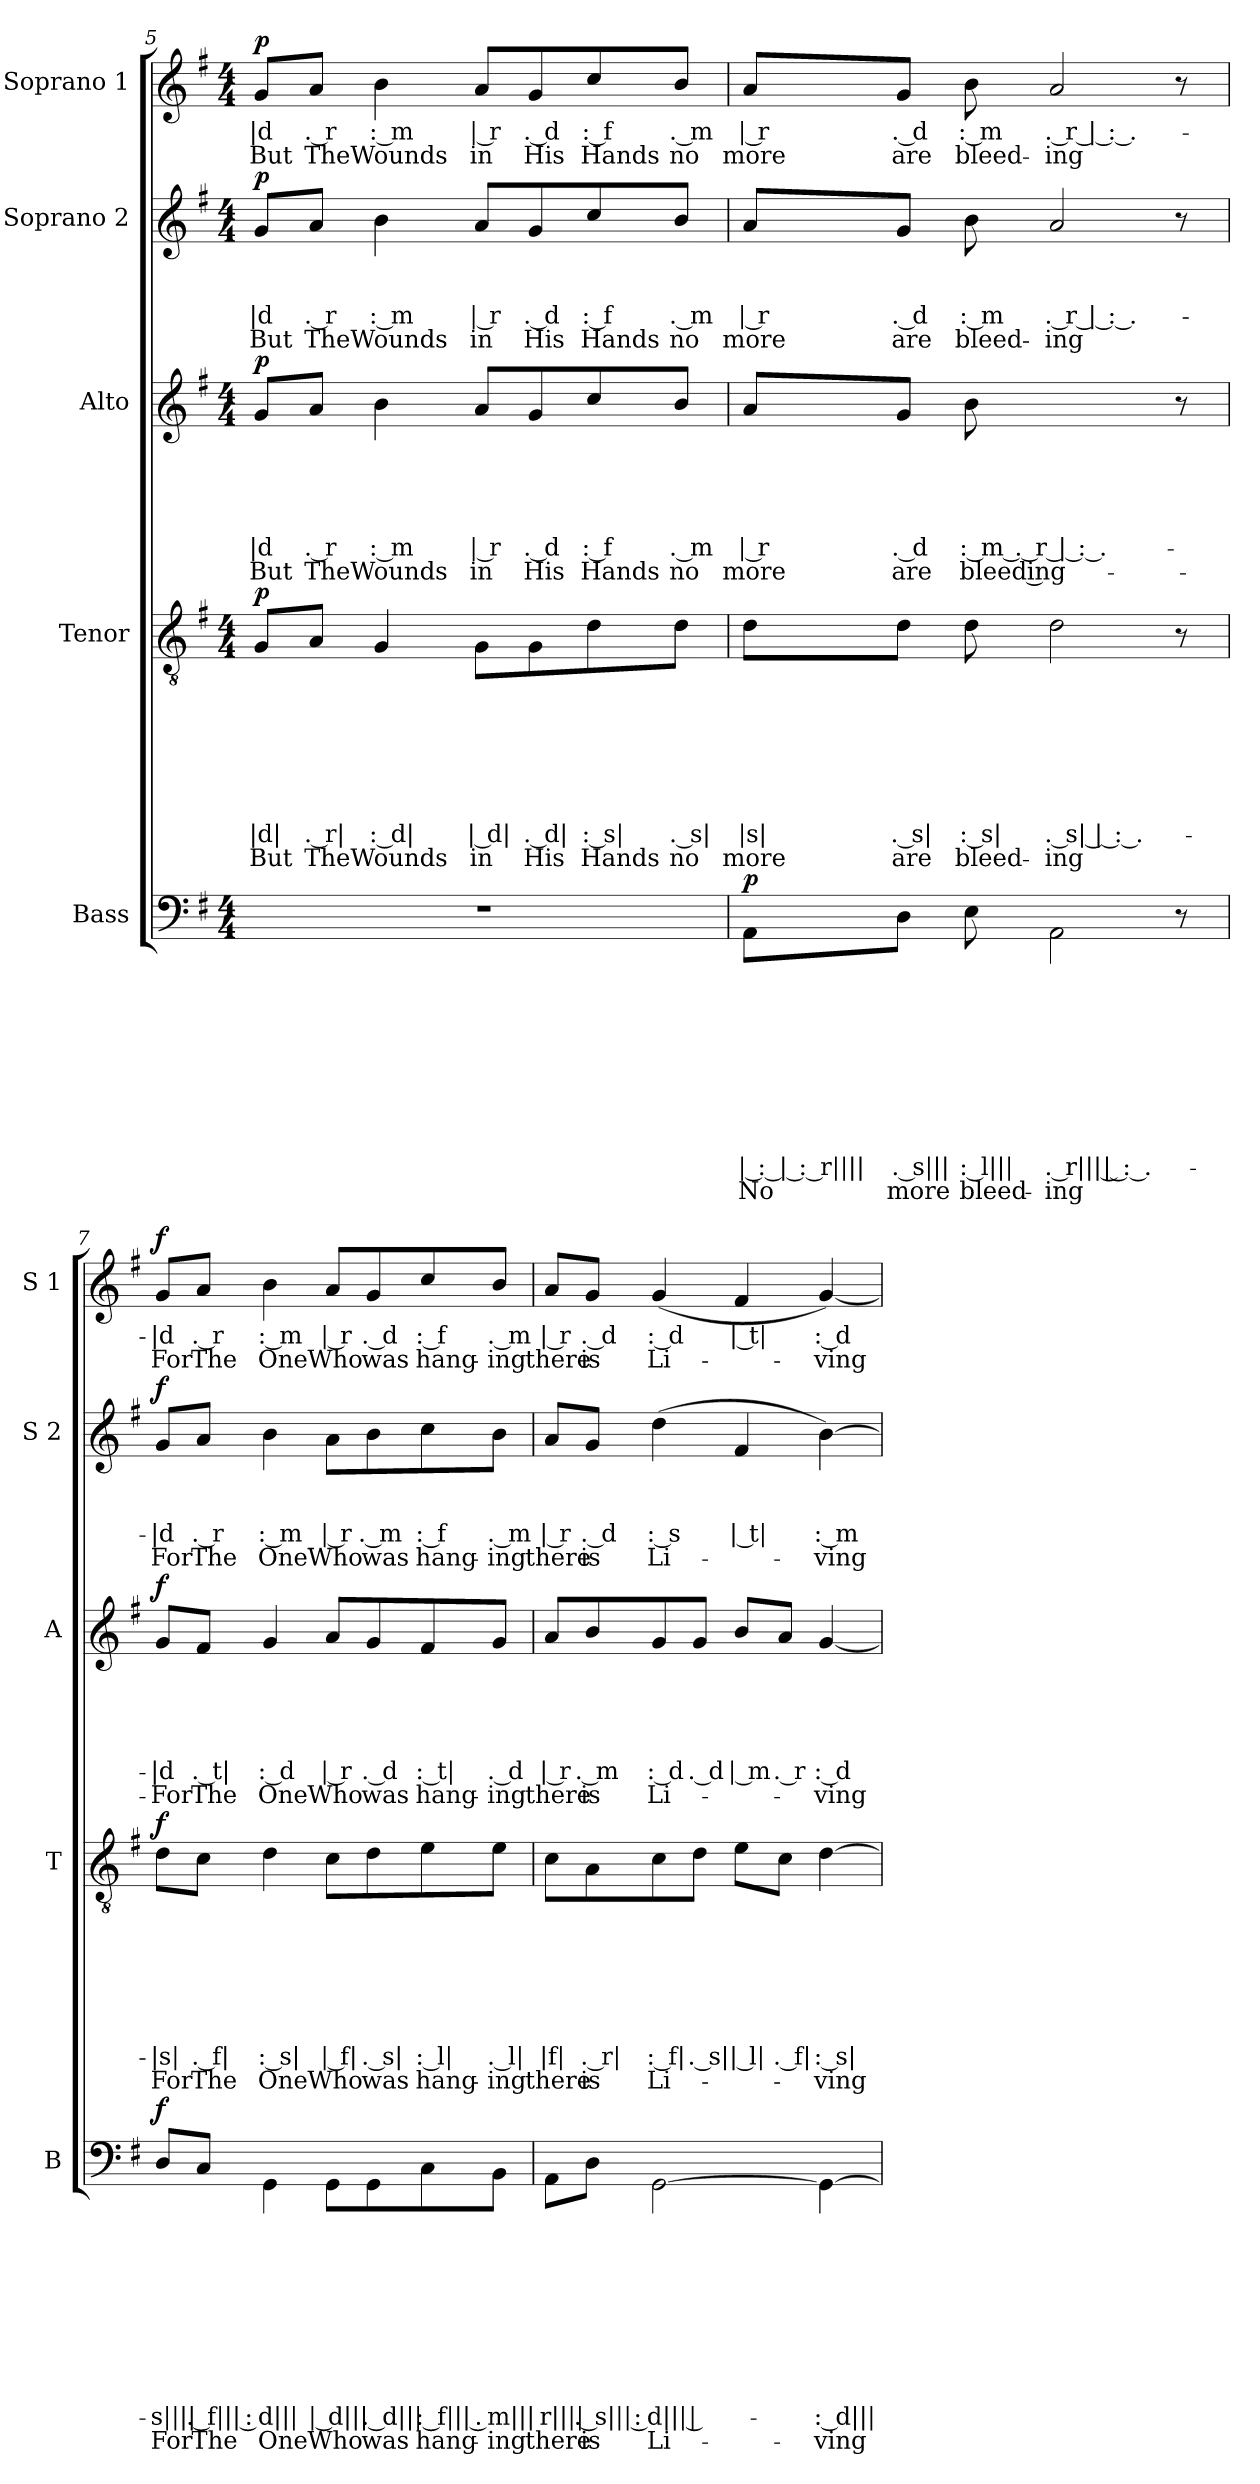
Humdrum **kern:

**kern	**text	**text	**text	**text	**text	**text	**text	**text	**text	**text	**dynam	**kern	**text	**text	**text	**text	**text	**text	**text	**text	**dynam	**kern	**text	**text	**text	**text	**text	**text	**dynam	**kern	**text	**text	**text	**text	**dynam	**kern	**text	**text	**dynam
*part5	*part5	*part5	*part5	*part5	*part5	*part5	*part5	*part5	*part5	*part5	*part5	*part4	*part4	*part4	*part4	*part4	*part4	*part4	*part4	*part4	*part4	*part3	*part3	*part3	*part3	*part3	*part3	*part3	*part3	*part2	*part2	*part2	*part2	*part2	*part2	*part1	*part1	*part1	*part1
*staff5	*staff5	*staff5	*staff5	*staff5	*staff5	*staff5	*staff5	*staff5	*staff5	*staff5	*staff5	*staff4	*staff4	*staff4	*staff4	*staff4	*staff4	*staff4	*staff4	*staff4	*staff4	*staff3	*staff3	*staff3	*staff3	*staff3	*staff3	*staff3	*staff3	*staff2	*staff2	*staff2	*staff2	*staff2	*staff2	*staff1	*staff1	*staff1	*staff1
*I"Bass	*	*	*	*	*	*	*	*	*	*	*	*I"Tenor	*	*	*	*	*	*	*	*	*	*I"Alto	*	*	*	*	*	*	*	*I"Soprano 2	*	*	*	*	*	*I"Soprano 1	*	*	*
*I'B	*	*	*	*	*	*	*	*	*	*	*	*I'T	*	*	*	*	*	*	*	*	*	*I'A	*	*	*	*	*	*	*	*I'S 2	*	*	*	*	*	*I'S 1	*	*	*
*clefF4	*	*	*	*	*	*	*	*	*	*	*	*clefGv2	*	*	*	*	*	*	*	*	*	*clefG2	*	*	*	*	*	*	*	*clefG2	*	*	*	*	*	*clefG2	*	*	*
*k[f#]	*	*	*	*	*	*	*	*	*	*	*	*k[f#]	*	*	*	*	*	*	*	*	*	*k[f#]	*	*	*	*	*	*	*	*k[f#]	*	*	*	*	*	*k[f#]	*	*	*
*G:	*	*	*	*	*	*	*	*	*	*	*	*G:	*	*	*	*	*	*	*	*	*	*G:	*	*	*	*	*	*	*	*G:	*	*	*	*	*	*G:	*	*	*
*M4/4	*	*	*	*	*	*	*	*	*	*	*	*M4/4	*	*	*	*	*	*	*	*	*	*M4/4	*	*	*	*	*	*	*	*M4/4	*	*	*	*	*	*M4/4	*	*	*
=5	=5	=5	=5	=5	=5	=5	=5	=5	=5	=5	=5	=5	=5	=5	=5	=5	=5	=5	=5	=5	=5	=5	=5	=5	=5	=5	=5	=5	=5	=5	=5	=5	=5	=5	=5	=5	=5	=5	=5
!	!	!	!	!	!	!	!	!	!	!	!	!	!	!	!	!	!	!	!LO:LY:b:rj	!LO:LY:b:rj	!LO:DY:a	!	!	!	!	!	!LO:LY:b:rj	!LO:LY:b:rj	!LO:DY:a	!	!	!	!LO:LY:b:rj	!LO:LY:b:rj	!LO:DY:a	!	!LO:LY:b:rj	!LO:LY:b:rj	!LO:DY:a
1r	.	.	.	.	.	.	.	.	.	.	.	8G/L	.	.	.	.	.	.	-|d|	But	p	8g/L	.	.	.	.	-|d	But	p	8g/L	.	.	-|d	But	p	8g/L	-|d	But	p
!	!	!	!	!	!	!	!	!	!	!	!	!	!	!	!	!	!	!	!LO:LY:b:rj	!LO:LY:b:rj	!	!	!	!	!	!	!LO:LY:b:rj	!LO:LY:b:rj	!	!	!	!	!LO:LY:b:rj	!LO:LY:b:rj	!	!	!LO:LY:b:rj	!LO:LY:b:rj	!
.	.	.	.	.	.	.	.	.	.	.	.	8A/J	.	.	.	.	.	.	. r|	TheWounds	.	8a/J	.	.	.	.	. r	TheWounds	.	8a/J	.	.	. r	TheWounds	.	8a/J	. r	TheWounds	.
!	!	!	!	!	!	!	!	!	!	!	!	!	!	!	!	!	!	!	!LO:LY:b:rj	!	!	!	!	!	!	!	!LO:LY:b:rj	!	!	!	!	!	!LO:LY:b:rj	!	!	!	!LO:LY:b:rj	!	!
.	.	.	.	.	.	.	.	.	.	.	.	4G/	.	.	.	.	.	.	: d|	.	.	4b\	.	.	.	.	: m	.	.	4b\	.	.	: m	.	.	4b\	: m	.	.
!	!	!	!	!	!	!	!	!	!	!	!	!	!	!	!	!	!	!	!LO:LY:b:rj	!LO:LY:b:rj	!	!	!	!	!	!	!LO:LY:b:rj	!LO:LY:b:rj	!	!	!	!	!LO:LY:b:rj	!LO:LY:b:rj	!	!	!LO:LY:b:rj	!LO:LY:b:rj	!
.	.	.	.	.	.	.	.	.	.	.	.	8G\L	.	.	.	.	.	.	| d|	in	.	8a/L	.	.	.	.	| r	in	.	8a/L	.	.	| r	in	.	8a/L	| r	in	.
!	!	!	!	!	!	!	!	!	!	!	!	!	!	!	!	!	!	!	!LO:LY:b:rj	!LO:LY:b:rj	!	!	!	!	!	!	!LO:LY:b:rj	!LO:LY:b:rj	!	!	!	!	!LO:LY:b:rj	!LO:LY:b:rj	!	!	!LO:LY:b:rj	!LO:LY:b:rj	!
.	.	.	.	.	.	.	.	.	.	.	.	8G\	.	.	.	.	.	.	. d|	His	.	8g/	.	.	.	.	. d	His	.	8g/	.	.	. d	His	.	8g/	. d	His	.
!	!	!	!	!	!	!	!	!	!	!	!	!	!	!	!	!	!	!	!LO:LY:b:rj	!LO:LY:b:rj	!	!	!	!	!	!	!LO:LY:b:rj	!LO:LY:b:rj	!	!	!	!	!LO:LY:b:rj	!LO:LY:b:rj	!	!	!LO:LY:b:rj	!LO:LY:b:rj	!
.	.	.	.	.	.	.	.	.	.	.	.	8d\	.	.	.	.	.	.	: s|	Hands	.	8cc/	.	.	.	.	: f	Hands	.	8cc/	.	.	: f	Hands	.	8cc/	: f	Hands	.
!	!	!	!	!	!	!	!	!	!	!	!	!	!	!	!	!	!	!	!LO:LY:b:rj	!LO:LY:b:rj	!	!	!	!	!	!	!LO:LY:b:rj	!LO:LY:b:rj	!	!	!	!	!LO:LY:b:rj	!LO:LY:b:rj	!	!	!LO:LY:b:rj	!LO:LY:b:rj	!
.	.	.	.	.	.	.	.	.	.	.	.	8d\J	.	.	.	.	.	.	. s|	no	.	8b/J	.	.	.	.	. m	no	.	8b/J	.	.	. m	no	.	8b/J	. m	no	.
=6	=6	=6	=6	=6	=6	=6	=6	=6	=6	=6	=6	=6	=6	=6	=6	=6	=6	=6	=6	=6	=6	=6	=6	=6	=6	=6	=6	=6	=6	=6	=6	=6	=6	=6	=6	=6	=6	=6	=6
!	!	!	!	!	!	!	!	!	!LO:LY:b:rj	!LO:LY:b:rj	!LO:DY:b	!	!	!	!	!	!	!	!LO:LY:b:rj	!LO:LY:b:rj	!	!	!	!	!	!	!LO:LY:b:rj	!LO:LY:b:rj	!	!	!	!	!LO:LY:b:rj	!LO:LY:b:rj	!	!	!LO:LY:b:rj	!LO:LY:b:rj	!
8AA\L	.	.	.	.	.	.	.	.	-| : | : r||||	No	p	8d\L	.	.	.	.	.	.	|s|	more	.	8a/L	.	.	.	.	| r	more	.	8a/L	.	.	| r	more	.	8a/L	| r	more	.
!	!	!	!	!	!	!	!	!	!LO:LY:b:rj	!LO:LY:b:rj	!	!	!	!	!	!	!	!	!LO:LY:b:rj	!LO:LY:b:rj	!	!	!	!	!	!	!LO:LY:b:rj	!LO:LY:b:rj	!	!	!	!	!LO:LY:b:rj	!LO:LY:b:rj	!	!	!LO:LY:b:rj	!LO:LY:b:rj	!
8D\J	.	.	.	.	.	.	.	.	. s|||	more	.	8d\J	.	.	.	.	.	.	. s|	are	.	8g/J	.	.	.	.	. d	are	.	8g/J	.	.	. d	are	.	8g/J	. d	are	.
!	!	!	!	!	!	!	!	!	!LO:LY:b:rj	!LO:LY:b:rj	!	!	!	!	!	!	!	!	!LO:LY:b:rj	!LO:LY:b:rj	!	!	!	!	!	!	!LO:LY:b:rj	!LO:LY:b:rj	!	!	!	!	!LO:LY:b:rj	!LO:LY:b:rj	!	!	!LO:LY:b:rj	!LO:LY:b:rj	!
8E\	.	.	.	.	.	.	.	.	: l|||	bleed-	.	8d\	.	.	.	.	.	.	: s|	bleed-	.	8b\	.	.	.	.	: m . r | : .-	bleed ing-	.	8b\	.	.	: m	bleed-	.	8b\	: m	bleed-	.
!	!	!	!	!	!	!	!	!	!LO:LY:b:rj	!LO:LY:b:rj	!	!	!	!	!	!	!	!	!LO:LY:b:rj	!LO:LY:b:rj	!	!	!	!	!	!	!	!	!	!	!	!	!LO:LY:b:rj	!LO:LY:b:rj	!	!	!LO:LY:b:rj	!LO:LY:b:rj	!
2AA\	.	.	.	.	.	.	.	.	. r||| | : .-	-ing	.	2d\	.	.	.	.	.	.	. s| | : .-	-ing	.	2ryy	.	.	.	.	.	.	.	2a/	.	.	. r | : .-	-ing	.	2a/	. r | : .-	-ing	.
8r	.	.	.	.	.	.	.	.	.	.	.	8r	.	.	.	.	.	.	.	.	.	8r	.	.	.	.	.	.	.	8r	.	.	.	.	.	8r	.	.	.
!!LO:PB:g=z
=7	=7	=7	=7	=7	=7	=7	=7	=7	=7	=7	=7	=7	=7	=7	=7	=7	=7	=7	=7	=7	=7	=7	=7	=7	=7	=7	=7	=7	=7	=7	=7	=7	=7	=7	=7	=7	=7	=7	=7
!	!	!	!	!	!	!	!	!	!LO:LY:b:rj	!LO:LY:b:rj	!LO:DY:b	!	!	!	!	!	!	!	!LO:LY:b:rj	!LO:LY:b:rj	!LO:DY:a	!	!	!	!	!	!LO:LY:b:rj	!LO:LY:b:rj	!LO:DY:a	!	!	!	!LO:LY:b:rj	!LO:LY:b:rj	!LO:DY:a	!	!LO:LY:b:rj	!LO:LY:b:rj	!LO:DY:a
8D/L	.	.	.	.	.	.	.	.	-s||||	For	f	8d\L	.	.	.	.	.	.	-|s|	For	f	8g/L	.	.	.	.	-|d	-For	f	8g/L	.	.	-|d	For	f	8g/L	-|d	For	f
!	!	!	!	!	!	!	!	!	!LO:LY:b:rj	!LO:LY:b:rj	!	!	!	!	!	!	!	!	!LO:LY:b:rj	!LO:LY:b:rj	!	!	!	!	!	!	!LO:LY:b:rj	!LO:LY:b:rj	!	!	!	!	!LO:LY:b:rj	!LO:LY:b:rj	!	!	!LO:LY:b:rj	!LO:LY:b:rj	!
8C/J	.	.	.	.	.	.	.	.	. f||| :	The	.	8c\J	.	.	.	.	.	.	. f|	The	.	8f#/J	.	.	.	.	. t|	The	.	8a/J	.	.	. r	The	.	8a/J	. r	The	.
!	!	!	!	!	!	!	!	!	!LO:LY:b:rj	!LO:LY:b:rj	!	!	!	!	!	!	!	!	!LO:LY:b:rj	!LO:LY:b:rj	!	!	!	!	!	!	!LO:LY:b:rj	!LO:LY:b:rj	!	!	!	!	!LO:LY:b:rj	!LO:LY:b:rj	!	!	!LO:LY:b:rj	!LO:LY:b:rj	!
4GG\	.	.	.	.	.	.	.	.	d|||	One	.	4d\	.	.	.	.	.	.	: s|	One	.	4g/	.	.	.	.	: d	One	.	4b\	.	.	: m	One	.	4b\	: m	One	.
!	!	!	!	!	!	!	!	!	!LO:LY:b:rj	!LO:LY:b:rj	!	!	!	!	!	!	!	!	!LO:LY:b:rj	!LO:LY:b:rj	!	!	!	!	!	!	!LO:LY:b:rj	!LO:LY:b:rj	!	!	!	!	!LO:LY:b:rj	!LO:LY:b:rj	!	!	!LO:LY:b:rj	!LO:LY:b:rj	!
8GG\L	.	.	.	.	.	.	.	.	| d|||	Who	.	8c\L	.	.	.	.	.	.	| f|	Who	.	8a/L	.	.	.	.	| r	Who	.	8a\L	.	.	| r	Who	.	8a/L	| r	Who	.
!	!	!	!	!	!	!	!	!	!LO:LY:b:rj	!LO:LY:b:rj	!	!	!	!	!	!	!	!	!LO:LY:b:rj	!LO:LY:b:rj	!	!	!	!	!	!	!LO:LY:b:rj	!LO:LY:b:rj	!	!	!	!	!LO:LY:b:rj	!LO:LY:b:rj	!	!	!LO:LY:b:rj	!LO:LY:b:rj	!
8GG\	.	.	.	.	.	.	.	.	. d|||	was	.	8d\	.	.	.	.	.	.	. s|	was	.	8g/	.	.	.	.	. d	was	.	8b\	.	.	. m	was	.	8g/	. d	was	.
!	!	!	!	!	!	!	!	!	!LO:LY:b:rj	!LO:LY:b:rj	!	!	!	!	!	!	!	!	!LO:LY:b:rj	!LO:LY:b:rj	!	!	!	!	!	!	!LO:LY:b:rj	!LO:LY:b:rj	!	!	!	!	!LO:LY:b:rj	!LO:LY:b:rj	!	!	!LO:LY:b:rj	!LO:LY:b:rj	!
8C\	.	.	.	.	.	.	.	.	: f||| .	hang-	.	8e\	.	.	.	.	.	.	: l|	hang-	.	8f#/	.	.	.	.	: t|	hang-	.	8cc\	.	.	: f	hang-	.	8cc/	: f	hang-	.
!	!	!	!	!	!	!	!	!	!LO:LY:b:rj	!LO:LY:b:rj	!	!	!	!	!	!	!	!	!LO:LY:b:rj	!LO:LY:b:rj	!	!	!	!	!	!	!LO:LY:b:rj	!LO:LY:b:rj	!	!	!	!	!LO:LY:b:rj	!LO:LY:b:rj	!	!	!LO:LY:b:rj	!LO:LY:b:rj	!
8BB\J	.	.	.	.	.	.	.	.	m|||	-ing	.	8e\J	.	.	.	.	.	.	. l|	-ing	.	8g/J	.	.	.	.	. d	-ing	.	8b\J	.	.	. m	-ing	.	8b/J	. m	-ing	.
=8	=8	=8	=8	=8	=8	=8	=8	=8	=8	=8	=8	=8	=8	=8	=8	=8	=8	=8	=8	=8	=8	=8	=8	=8	=8	=8	=8	=8	=8	=8	=8	=8	=8	=8	=8	=8	=8	=8	=8
!	!	!	!	!	!	!	!	!	!LO:LY:b:rj	!LO:LY:b:rj	!	!	!	!	!	!	!	!	!LO:LY:b:rj	!LO:LY:b:rj	!	!	!	!	!	!	!LO:LY:b:rj	!LO:LY:b:rj	!	!	!	!	!LO:LY:b:rj	!LO:LY:b:rj	!	!	!LO:LY:b:rj	!LO:LY:b:rj	!
8AA\L	.	.	.	.	.	.	.	.	r||||	there	.	8c\L	.	.	.	.	.	.	|f|	there	.	8a/L	.	.	.	.	| r	there	.	8a/L	.	.	| r	there	.	8a/L	| r	there	.
!	!	!	!	!	!	!	!	!	!LO:LY:b:rj	!LO:LY:b:rj	!	!	!	!	!	!	!	!	!LO:LY:b:rj	!LO:LY:b:rj	!	!	!	!	!	!	!LO:LY:b:rj	!LO:LY:b:rj	!	!	!	!	!LO:LY:b:rj	!LO:LY:b:rj	!	!	!LO:LY:b:rj	!LO:LY:b:rj	!
8D\J	.	.	.	.	.	.	.	.	. s||| :	is	.	8A\	.	.	.	.	.	.	. r|	is	.	8b/	.	.	.	.	. m	is	.	8g/J	.	.	. d	is	.	8g/J	. d	is	.
!	!	!	!	!	!	!	!	!	!LO:LY:b:rj	!LO:LY:b:rj	!	!	!	!	!	!	!	!	!LO:LY:b:rj	!LO:LY:b:rj	!	!	!	!	!	!	!LO:LY:b:rj	!LO:LY:b:rj	!	!	!	!	!LO:LY:b:rj	!LO:LY:b:rj	!	!	!LO:LY:b:rj	!LO:LY:b:rj	!
[>2GG\	.	.	.	.	.	.	.	.	d||| |-	Li-	.	8c\	.	.	.	.	.	.	: f|	Li-	.	8g/	.	.	.	.	: d	Li-	.	(>4dd\	.	.	: s	Li-	.	(<4g/	: d	Li-	.
!	!	!	!	!	!	!	!	!	!	!	!	!	!	!	!	!	!	!	!LO:LY:b:rj	!	!	!	!	!	!	!	!LO:LY:b:rj	!	!	!	!	!	!	!	!	!	!	!	!
.	.	.	.	.	.	.	.	.	.	.	.	8d\J	.	.	.	.	.	.	. s|	.	.	8g/J	.	.	.	.	. d	.	.	.	.	.	.	.	.	.	.	.	.
!	!	!	!	!	!	!	!	!	!	!	!	!	!	!	!	!	!	!	!LO:LY:b:rj	!	!	!	!	!	!	!	!LO:LY:b:rj	!	!	!	!	!	!LO:LY:b:rj	!	!	!	!LO:LY:b:rj	!	!
.	.	.	.	.	.	.	.	.	.	.	.	8e\L	.	.	.	.	.	.	| l|	.	.	8b/L	.	.	.	.	| m	.	.	4f#/	.	.	| t|	.	.	4f#/	| t|	.	.
!	!	!	!	!	!	!	!	!	!	!	!	!	!	!	!	!	!	!	!LO:LY:b:rj	!	!	!	!	!	!	!	!LO:LY:b:rj	!	!	!	!	!	!	!	!	!	!	!	!
.	.	.	.	.	.	.	.	.	.	.	.	8c\J	.	.	.	.	.	.	. f|	.	.	8a/J	.	.	.	.	. r	.	.	.	.	.	.	.	.	.	.	.	.
!	!	!	!	!	!	!	!	!	!LO:LY:b:rj	!LO:LY:b:rj	!	!	!	!	!	!	!	!	!LO:LY:b:rj	!LO:LY:b:rj	!	!	!	!	!	!	!LO:LY:b:rj	!LO:LY:b:rj	!	!	!	!	!LO:LY:b:rj	!LO:LY:b:rj	!	!	!LO:LY:b:rj	!LO:LY:b:rj	!
4GG\_	.	.	.	.	.	.	.	.	-: d|||	-ving	.	[>4d\	.	.	.	.	.	.	: s|	-ving	.	[<4g/	.	.	.	.	: d	-ving	.	[>4b\)	.	.	: m	-ving	.	[<4g/)	: d	-ving	.
=	=	=	=	=	=	=	=	=	=	=	=	=	=	=	=	=	=	=	=	=	=	=	=	=	=	=	=	=	=	=	=	=	=	=	=	=	=	=	=
*-	*-	*-	*-	*-	*-	*-	*-	*-	*-	*-	*-	*-	*-	*-	*-	*-	*-	*-	*-	*-	*-	*-	*-	*-	*-	*-	*-	*-	*-	*-	*-	*-	*-	*-	*-	*-	*-	*-	*-
